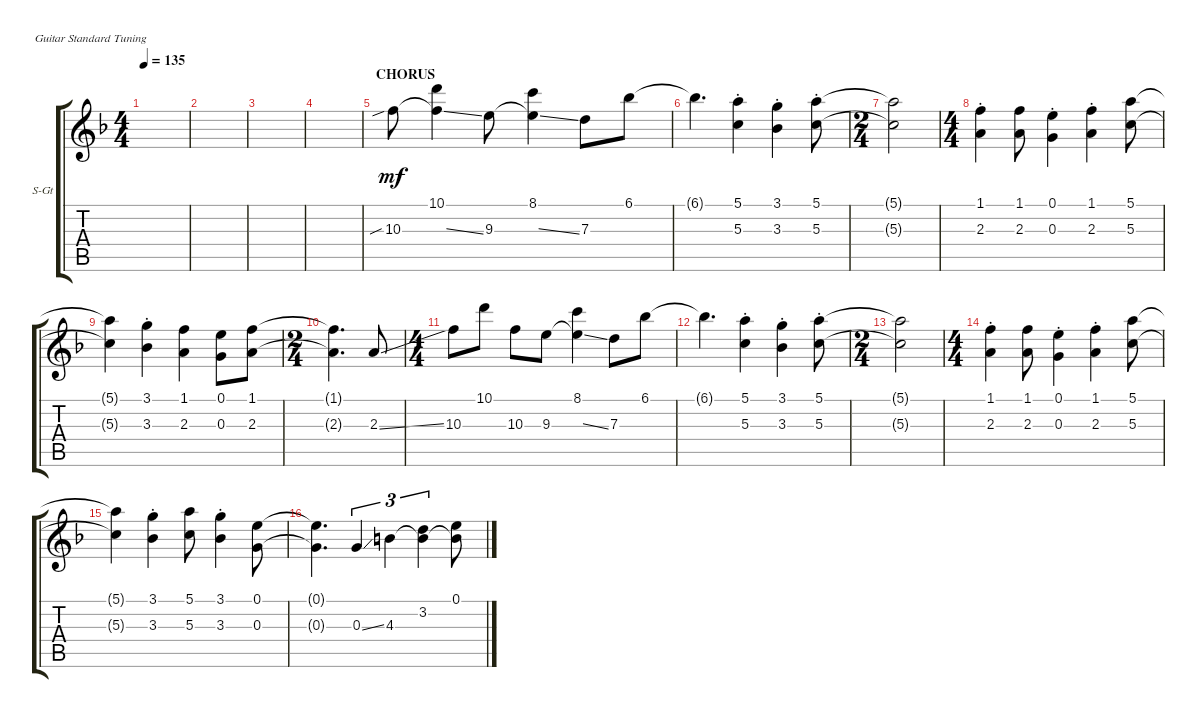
\defaultSystemsLayout 4
\bracketExtendMode groupsimilarinstruments
\firstSystemTrackNameOrientation horizontal
\otherSystemsTrackNameOrientation horizontal
\track ("Steel Guitar SOLO" "S-Gt") {instrument acousticguitarsteel}
\staff {score tabs}
\tuning (E4 B3 G3 D3 A2 E2)
\ts (4 4)
\tempo 135
\clef g2
\ks dminor
|
|
|
|
\section ("" "CHORUS")
10.3{sib}.8{dy mf} (10.1 10.3{ss t}).4 9.3.8 (8.1 9.3{ss t}).4 7.3.8 6.1.8 |
6.1{t}.4{d} (5.3{st} 5.1{st}).4 (3.3{st} 3.1{st}).4 (5.3{st} 5.1{st}).8 |
\ts (2 4)
(5.3{t} 5.1{t}).2 |
\ts (4 4)
(1.1{st} 2.3{st}).4 (1.1 2.3).8 (0.1{st} 0.3{st}).4 (1.1{st} 2.3{st}).4 (5.1 5.3).8 |
(5.1{t} 5.3{t}).4 (3.1{st} 3.3{st}).4 (1.1 2.3).4 (0.1 0.3).8 (1.1 2.3).8 |
\ts (2 4)
(1.1{t} 2.3{t}).4{d} 2.3{ss}.8 |
\ts (4 4)
10.3.8 10.1.8 10.3.8 9.3.8 (8.1 9.3{ss t}).4 7.3.8 6.1.8 |
6.1{t}.4{d} (5.3{st} 5.1{st}).4 (3.3{st} 3.1{st}).4 (5.3{st} 5.1{st}).8 |
\ts (2 4)
(5.3{t} 5.1{t}).2 |
\ts (4 4)
(1.1{st} 2.3{st}).4 (1.1 2.3).8 (0.1{st} 0.3{st}).4 (1.1{st} 2.3{st}).4 (5.1 5.3).8 |
(5.1{t} 5.3{t}).4 (3.1{st} 3.3{st}).4 (5.1 5.3).8 (3.1{st} 3.3{st}).4 (0.1 0.3).8 |
(0.1{t} 0.3{t}).4{d} 0.3{ss}.4{tu (3 2)} 4.3.4{tu (3 2)} (3.2 4.3{t}).4{tu (3 2)} (0.1 4.3{t}).8
